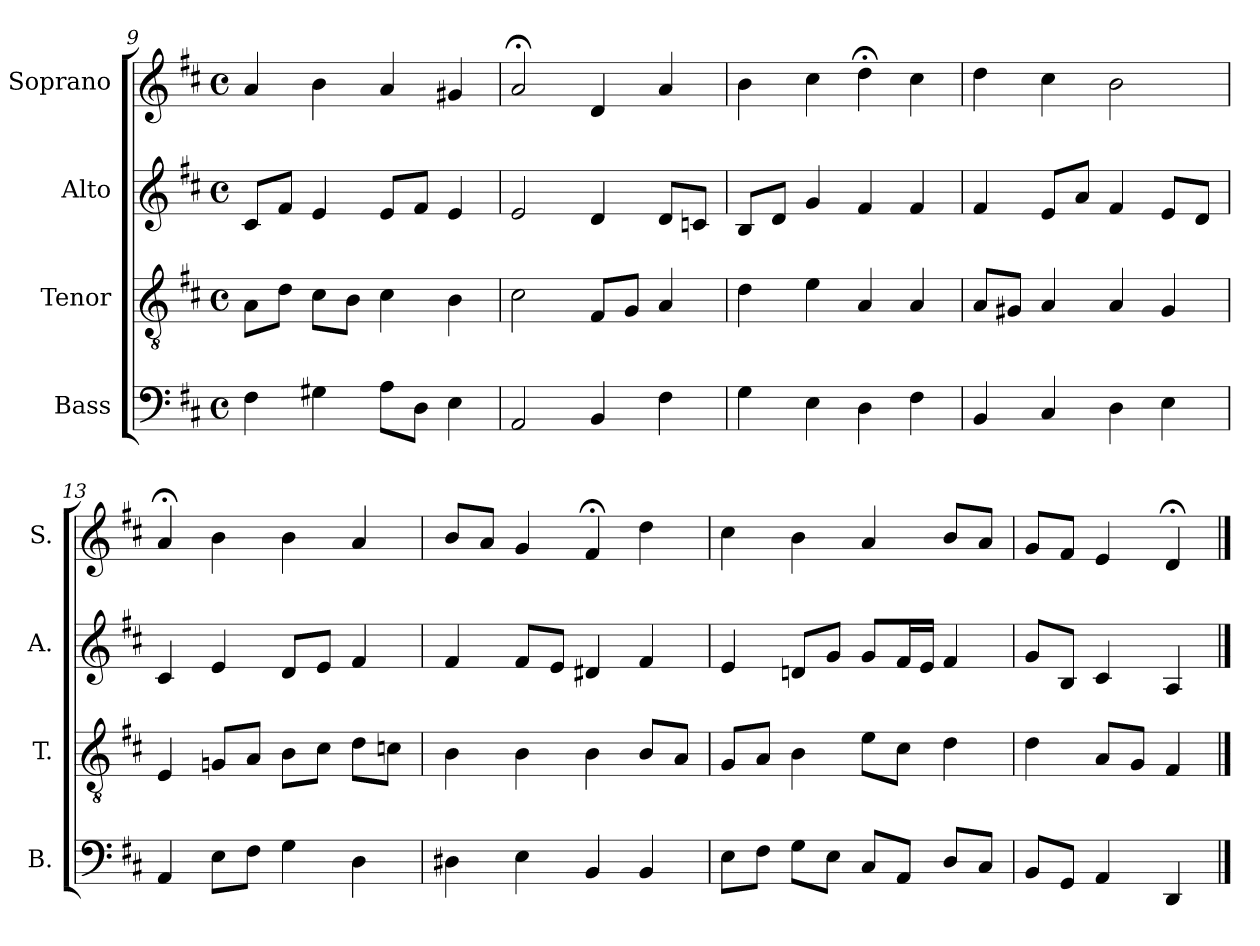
**kern	**kern	**kern	**kern
*part4	*part3	*part2	*part1
*staff4	*staff3	*staff2	*staff1
*I"Bass	*I"Tenor	*I"Alto	*I"Soprano
*I'B.	*I'T.	*I'A.	*I'S.
*clefF4	*clefGv2	*clefG2	*clefG2
*k[f#c#]	*k[f#c#]	*k[f#c#]	*k[f#c#]
*D:	*D:	*D:	*D:
*M4/4	*M4/4	*M4/4	*M4/4
*met(c)	*met(c)	*met(c)	*met(c)
=9	=9	=9	=9
4F#\	8A\L	8c#/L	4a/
.	8d\J	8f#/J	.
4G#X\	8c#\L	4e/	4b\
.	8B\J	.	.
8A\L	4c#\	8e/L	4a/
8D\J	.	8f#/J	.
4E\	4B\	4e/	4g#X/
=10	=10	=10	=10
2AA/	2c#\	2e/	2a;</
4BB/	8F#/L	4d/	4d/
.	8G/J	.	.
4F#\	4A/	8d/L	4a/
.	.	8cn/J	.
!!LO:LB:g=z
=11	=11	=11	=11
4G\	4d\	8B/L	4b\
.	.	8d/J	.
4E\	4e\	4g/	4cc#\
4D\	4A/	4f#/	4dd;<\
4F#\	4A/	4f#/	4cc#\
=12	=12	=12	=12
4BB/	8A/L	4f#/	4dd\
.	8G#X/J	.	.
4C#/	4A/	8e/L	4cc#\
.	.	8a/J	.
4D\	4A/	4f#/	2b\
4E\	4G#/	8e/L	.
.	.	8d/J	.
=13	=13	=13	=13
4AA/	4E/	4c#/	4a;</
8E\L	8Gn/L	4e/	4b\
8F#\J	8A/J	.	.
4G\	8B\L	8d/L	4b\
.	8c#\J	8e/J	.
4D\	8d\L	4f#/	4a/
.	8cn\J	.	.
=14	=14	=14	=14
4D#X\	4B\	4f#/	8b/L
.	.	.	8a/J
4E\	4B\	8f#/L	4g/
.	.	8e/J	.
4BB/	4B\	4d#X/	4f#;</
4BB/	8B/L	4f#/	4dd\
.	8A/J	.	.
=15	=15	=15	=15
8E\L	8G/L	4e/	4cc#\
8F#\J	8A/J	.	.
8G\L	4B\	8dn/L	4b\
8E\J	.	8g/J	.
8C#/L	8e\L	8g/L	4a/
8AA/J	8c#\J	16f#/L	.
.	.	16e/JJ	.
8D/L	4d\	4f#/	8b/L
8C#/J	.	.	8a/J
=16	=16	=16	=16
8BB/L	4d\	8g/L	8g/L
8GG/J	.	8B/J	8f#/J
4AA/	8A/L	4c#/	4e/
.	8G/J	.	.
4DD/	4F#/	4A/	4d;</
==	==	==	==
*-	*-	*-	*-
